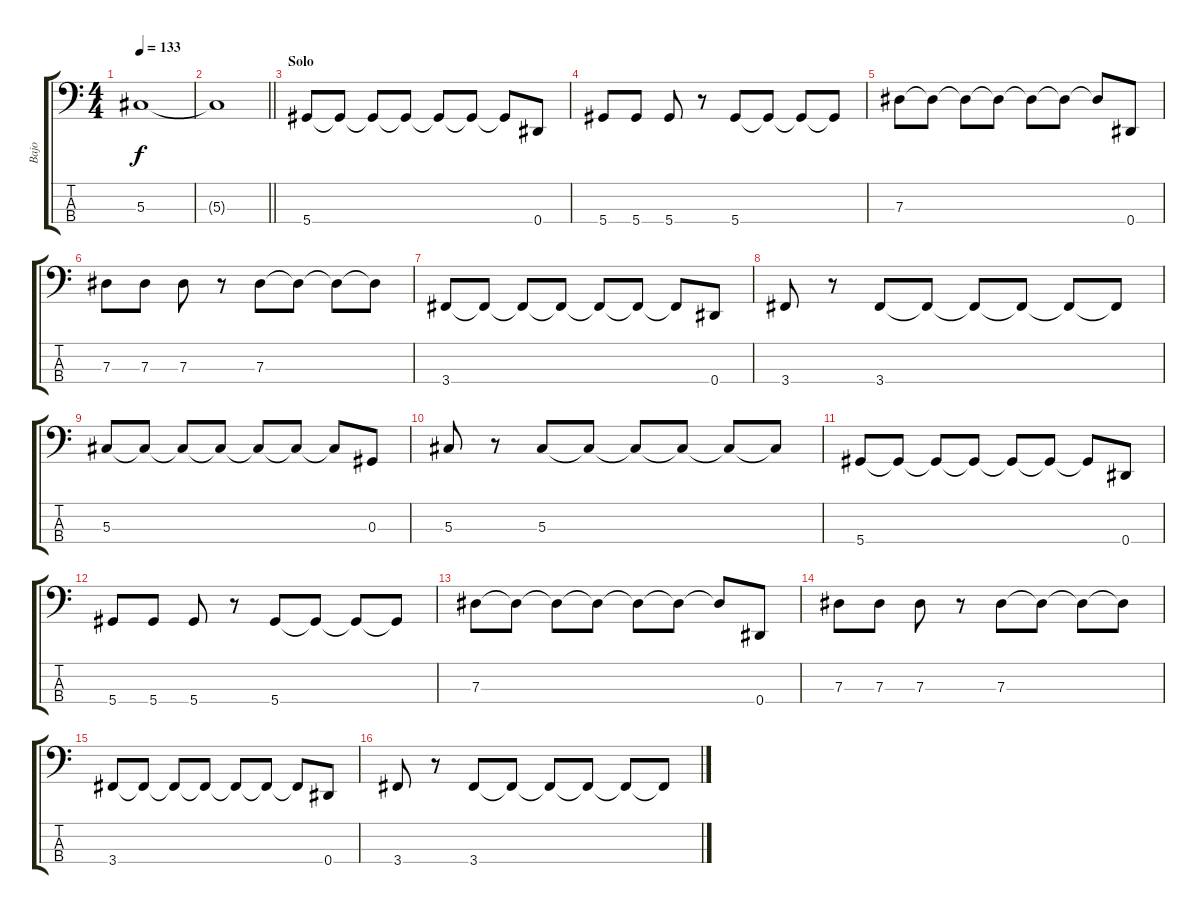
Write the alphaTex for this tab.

\track ("Bajo" "Bajo") {instrument electricbassfinger}
\staff {score tabs}
\tuning (Gb2 Db2 Ab1 Eb1) {hide}
\ts (4 4)
\tempo 133
\clef f4
\ks c
5.3.1{dy f} |
\barLineRight lightlight
5.3{t}.1 |
\section ("" "Solo")
5.4.8 5.4{t}.8 5.4{t}.8 5.4{t}.8 5.4{t}.8 5.4{t}.8 5.4{t}.8 0.4.8 |
5.4.8 5.4.8 5.4.8 r.8 5.4.8 5.4{t}.8 5.4{t}.8 5.4{t}.8 |
7.3.8 7.3{t}.8 7.3{t}.8 7.3{t}.8 7.3{t}.8 7.3{t}.8 7.3{t}.8 0.4.8 |
7.3.8 7.3.8 7.3.8 r.8 7.3.8 7.3{t}.8 7.3{t}.8 7.3{t}.8 |
3.4.8 3.4{t}.8 3.4{t}.8 3.4{t}.8 3.4{t}.8 3.4{t}.8 3.4{t}.8 0.4.8 |
3.4.8 r.8 3.4.8 3.4{t}.8 3.4{t}.8 3.4{t}.8 3.4{t}.8 3.4{t}.8 |
5.3.8 5.3{t}.8 5.3{t}.8 5.3{t}.8 5.3{t}.8 5.3{t}.8 5.3{t}.8 0.3.8 |
5.3.8 r.8 5.3.8 5.3{t}.8 5.3{t}.8 5.3{t}.8 5.3{t}.8 5.3{t}.8 |
5.4.8 5.4{t}.8 5.4{t}.8 5.4{t}.8 5.4{t}.8 5.4{t}.8 5.4{t}.8 0.4.8 |
5.4.8 5.4.8 5.4.8 r.8 5.4.8 5.4{t}.8 5.4{t}.8 5.4{t}.8 |
7.3.8 7.3{t}.8 7.3{t}.8 7.3{t}.8 7.3{t}.8 7.3{t}.8 7.3{t}.8 0.4.8 |
7.3.8 7.3.8 7.3.8 r.8 7.3.8 7.3{t}.8 7.3{t}.8 7.3{t}.8 |
3.4.8 3.4{t}.8 3.4{t}.8 3.4{t}.8 3.4{t}.8 3.4{t}.8 3.4{t}.8 0.4.8 |
3.4.8 r.8 3.4.8 3.4{t}.8 3.4{t}.8 3.4{t}.8 3.4{t}.8 3.4{t}.8
